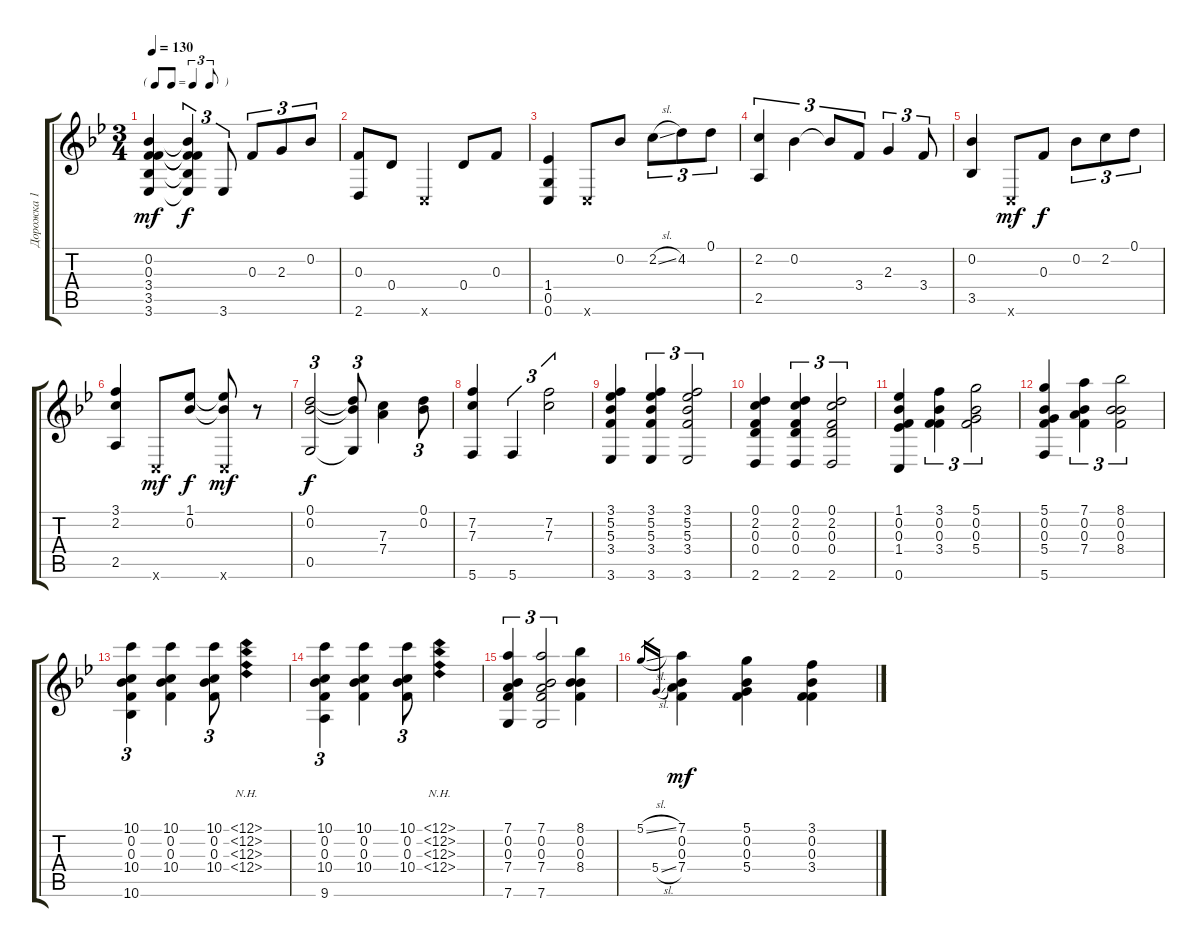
\track ("Дорожка 1" "Дорожка 1") {instrument acousticguitarsteel}
\staff {score tabs}
\tuning (D4 Bb3 F3 D3 G2 C2) {hide}
\ts (3 4)
\tf triplet8th
\tempo 130
\clef g2
\ks bb
(0.2 0.3 3.4 3.5 3.6).4{dy mf} (0.2{t} 0.3{t} 3.4{t} 3.5{t} 3.6{t}).4{tu (3 2) dy f} 3.6.8{tu (3 2)} 0.3.8{tu (3 2)} 2.3.8{tu (3 2)} 0.2.8{tu (3 2)} |
(0.3 2.6).8 0.4.8 0.6{x}.4 0.4.8 0.3.8 |
(1.4 0.5 0.6).4 0.6{x}.8 0.2.8 2.2{sl}.8{tu (3 2)} 4.2.8{tu (3 2)} 0.1.8{tu (3 2)} |
(2.2 2.5).4{tu (3 2)} 0.2.4{tu (3 2)} 0.2{t}.8{tu (3 2)} 3.4.8{tu (3 2)} 2.3.4{tu (3 2)} 3.4.8{tu (3 2)} |
(0.2 3.5).4 0.6{x}.8{dy mf} 0.3.8{dy f} 0.2.8{tu (3 2)} 2.2.8{tu (3 2)} 0.1.8{tu (3 2)} |
(3.1 2.2 2.5).4 0.6{x}.8{dy mf} (1.1 0.2).8{dy f} (1.1{t} 0.2{t} 0.6{x}).8{dy mf} r.8 |
(0.1 0.2 0.5).2{tu (3 2) dy f} (0.1{t} 0.2{t} 0.5{t}).8{tu (3 2)} (7.3 7.4).4 (0.1 0.2).8{tu (3 2)} |
(7.2 7.3 5.6).4 5.6.4{tu (3 2)} (7.2 7.3).2{tu (3 2)} |
(3.1 5.2 5.3 3.4 3.6).4 (3.1 5.2 5.3 3.4 3.6).4{tu (3 2)} (3.1 5.2 5.3 3.4 3.6).2{tu (3 2)} |
(0.1 2.2 0.3 0.4 2.6).4 (0.1 2.2 0.3 0.4 2.6).4{tu (3 2)} (0.1 2.2 0.3 0.4 2.6).2{tu (3 2)} |
(1.1 0.2 0.3 1.4 0.6).4 (3.1 0.2 0.3 3.4).4{tu (3 2)} (5.1 0.2 0.3 5.4).2{tu (3 2)} |
(5.1 0.2 0.3 5.4 5.6).4 (7.1 0.2 0.3 7.4).4{tu (3 2)} (8.1 0.2 0.3 8.4).2{tu (3 2)} |
(10.1 0.2 0.3 10.4 10.6).4{tu (3 2)} (10.1 0.2 0.3 10.4).4 (10.1 0.2 0.3 10.4).8{tu (3 2)} (12.1{nh} 12.2{nh} 12.3{nh} 12.4{nh}).4 |
(10.1 0.2 0.3 10.4 9.6).4{tu (3 2)} (10.1 0.2 0.3 10.4).4 (10.1 0.2 0.3 10.4).8{tu (3 2)} (12.1{nh} 12.2{nh} 12.3{nh} 12.4{nh}).4 |
(7.1 0.2 0.3 7.4 7.6).4{tu (3 2)} (7.1 0.2 0.3 7.4 7.6).2{tu (3 2)} (8.1 0.2 0.3 8.4).4 |
5.1{sl}.16{gr} 5.4{sl}.16{gr} (7.1 0.2 0.3 7.4).4{dy mf} (5.1 0.2 0.3 5.4).4 (3.1 0.2 0.3 3.4).4
